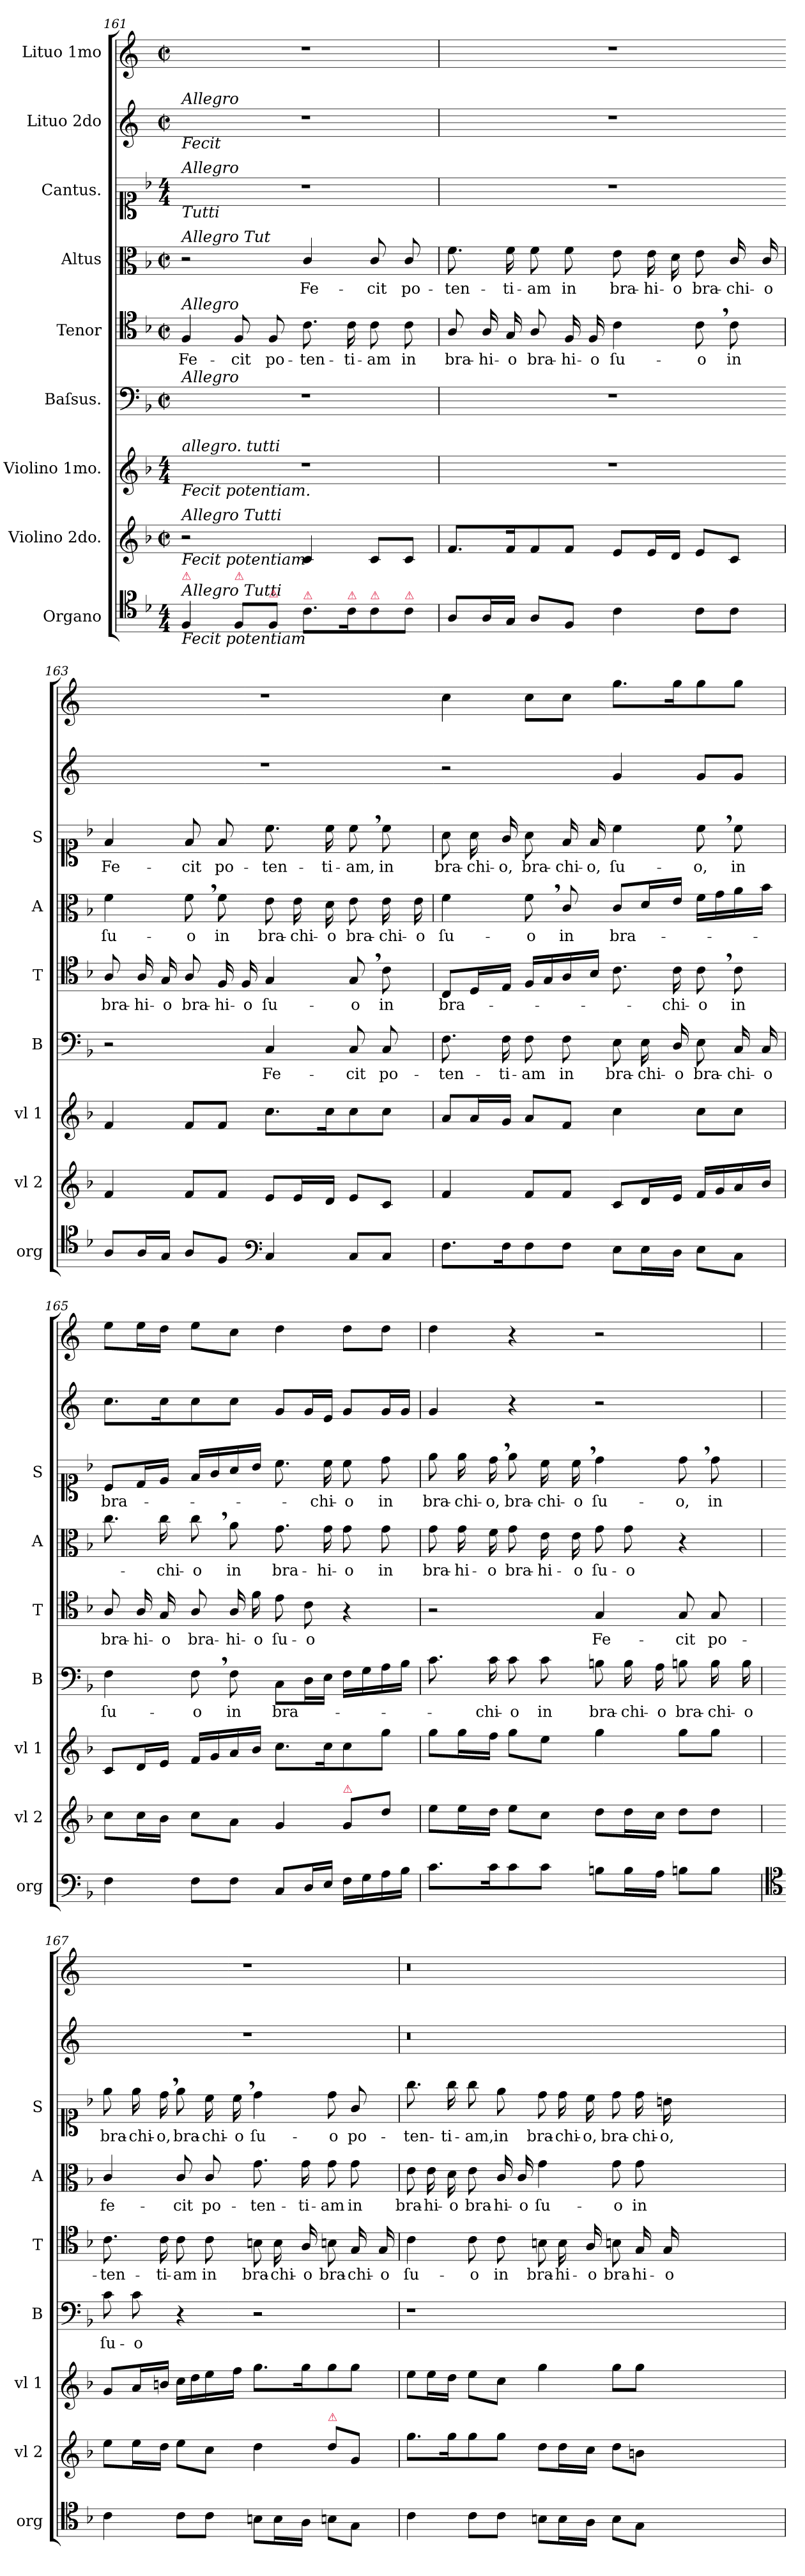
**kern	**kern	**kern	**kern	**text	**kern	**text	**kern	**text	**kern	**text	**kern	**kern
*part9	*part8	*part7	*part6	*part6	*part5	*part5	*part4	*part4	*part3	*part3	*part2	*part1
*staff9	*staff8	*staff7	*staff6	*staff6	*staff5	*staff5	*staff4	*staff4	*staff3	*staff3	*staff2	*staff1
*I"Organo	*I"Violino 2do.	*I"Violino 1mo.	*I"Baſsus.	*	*I"Tenor	*	*I"Altus	*	*I"Cantus.	*	*I"Lituo 2do	*I"Lituo 1mo
*I'org	*I'vl 2	*I'vl 1	*I'B	*	*I'T	*	*I'A	*	*I'S	*	*	*
*clefC5	*clefG2	*clefG2	*clefF4	*	*clefC4	*	*clefC3	*	*clefC1	*	*clefG2	*clefG2
*	*	*	*	*	*	*	*	*	*	*	*ITrd-3c-5	*ITrd-3c-5
*k[b-]	*k[b-]	*k[b-]	*k[b-]	*	*k[b-]	*	*k[b-]	*	*k[b-]	*	*k[b-]	*k[b-]
*M4/4	*M4/4	*M4/4	*M4/4	*	*M4/4	*	*M4/4	*	*M4/4	*	*M4/4	*M4/4
*	*met(c|)	*	*met(c|)	*	*met(c|)	*	*met(c|)	*	*	*	*met(c|)	*met(c|)
=161	=161	=161	=161	=161	=161	=161	=161	=161	=161	=161	=161	=161
!	!	!	!	!	!	!	!	!	!	!	!LO:TX:b:i:t=Fecit	!
!	!	!	!	!	!	!	!	!	!	!	!LO:TX:a:i:t=Allegro	!
!	!	!	!	!	!	!	!	!	!LO:TX:b:i:t=Tutti	!	!	!
!	!	!	!	!	!	!	!	!	!LO:TX:a:i:t=Allegro	!	!	!
!	!	!	!	!	!	!	!LO:TX:a:i:t=Allegro Tut	!	!	!	!	!
!	!	!	!	!	!LO:TX:a:i:t=Allegro	!	!	!	!	!	!	!
!	!	!	!LO:TX:a:i:t=Allegro	!	!	!	!	!	!	!	!	!
!	!	!LO:TX:b:i:t=Fecit potentiam.	!	!	!	!	!	!	!	!	!	!
!	!	!LO:TX:a:i:t=allegro. tutti	!	!	!	!	!	!	!	!	!	!
!	!LO:TX:b:i:t=Fecit potentiam	!	!	!	!	!	!	!	!	!	!	!
!	!LO:TX:a:i:t=Allegro Tutti	!	!	!	!	!	!	!	!	!	!	!
!LO:TX:b:i:t=Fecit potentiam	!	!	!	!	!	!	!	!	!	!	!	!
!LO:TX:a:i:t=Allegro Tutti	!	!	!	!	!	!	!	!	!	!	!	!
!LO:TX:a:color=crimson:t=⚠	!	!	!	!	!	!	!	!	!	!	!	!
4D/	2r	1r	1r	.	4F/	Fe-	2r	.	1r	.	1r	1r
!LO:TX:a:color=crimson:t=⚠	!	!	!	!	!	!	!	!	!	!	!	!
8D/L	.	.	.	.	8F/	-cit	.	.	.	.	.	.
!LO:TX:a:color=crimson:t=⚠	!	!	!	!	!	!	!	!	!	!	!	!
8D/J	.	.	.	.	8F/	po-	.	.	.	.	.	.
!LO:TX:a:color=crimson:t=⚠	!	!	!	!	!	!	!	!	!	!	!	!
8.A\L	4c/	.	.	.	8.c\	-ten-	4c/	Fe-	.	.	.	.
!LO:TX:a:color=crimson:t=⚠	!	!	!	!	!	!	!	!	!	!	!	!
16A\K	.	.	.	.	16c\	-ti-	.	.	.	.	.	.
!LO:TX:a:color=crimson:t=⚠	!	!	!	!	!	!	!	!	!	!	!	!
8A\	8c/L	.	.	.	8c\	-am	8c/	-cit	.	.	.	.
!LO:TX:a:color=crimson:t=⚠	!	!	!	!	!	!	!	!	!	!	!	!
8A\J	8c/J	.	.	.	8c\	in	8c/	po-	.	.	.	.
=162	=162	=162	=162	=162	=162	=162	=162	=162	=162	=162	=162	=162
8F/L	8.f/L	1r	1r	.	8A/	bra-	8.f\	-ten-	1r	.	1r	1r
16F/L	.	.	.	.	16A/	-hi-	.	.	.	.	.	.
16E/JJ	16f/K	.	.	.	16G/	-o	16f\	-ti-	.	.	.	.
8F/L	8f/	.	.	.	8A/	bra-	8f\	-am	.	.	.	.
8D/J	8f/J	.	.	.	16F/	-hi-	8f\	in	.	.	.	.
.	.	.	.	.	16F/	-o	.	.	.	.	.	.
4A\	8e/L	.	.	.	4c\	ſu-	8e\	bra-	.	.	.	.
.	16e/L	.	.	.	.	.	16e\	-hi-	.	.	.	.
.	16d/JJ	.	.	.	.	.	16d\	-o	.	.	.	.
8A\L	8e/L	.	.	.	8c,\	-o	8e\	bra-	.	.	.	.
8A\J	8c/J	.	.	.	8c\	in	16c/	-chi-	.	.	.	.
.	.	.	.	.	.	.	16c/	-o	.	.	.	.
=163	=163	=163	=163-	=163	=163	=163	=163	=163	=163-	=163	=163	=163
8F/L	4f/	4f/	2r	.	8A/	bra-	4f\	ſu-	4f/	Fe-	1r	1r
16F/L	.	.	.	.	16A/	-hi-	.	.	.	.	.	.
16E/JJ	.	.	.	.	16G/	-o	.	.	.	.	.	.
!	!	!	!	!	!	!LO:LY:i	!	!	!	!	!	!
8F/L	8f/L	8f/L	.	.	8A/	bra-	8f,\	-o	8f/	-cit	.	.
!	!	!	!	!	!	!LO:LY:i	!	!	!	!	!	!
8D/J	8f/J	8f/J	.	.	16F/	-hi-	8f\	in	8f/	po-	.	.
!	!	!	!	!	!	!LO:LY:i	!	!	!	!	!	!
.	.	.	.	.	16F/	-o	.	.	.	.	.	.
*clefF4	*	*	*	*	*	*	*	*	*	*	*	*
4C/	8e/L	8.cc\L	4C/	Fe-	4G/	ſu-	8e\	bra-	8.cc\	-ten-	.	.
.	16e/L	.	.	.	.	.	16e\	-chi-	.	.	.	.
.	16d/JJ	16cc\K	.	.	.	.	16d\	-o	16cc\	-ti-	.	.
!	!	!	!	!	!	!	!	!LO:LY:i	!	!	!	!
8C/L	8e/L	8cc\	8C/	-cit	8G,/	-o	8e\	bra-	8cc,\	-am,	.	.
!	!	!	!	!	!	!	!	!LO:LY:i	!	!	!	!
8C/J	8c/J	8cc\J	8C/	po-	8c\	in	16e\	-chi-	8cc\	in	.	.
!	!	!	!	!	!	!	!	!LO:LY:i	!	!	!	!
.	.	.	.	.	.	.	16e\	-o	.	.	.	.
=164	=164	=164	=164	=164-	=164	=164-	=164	=164-	=164	=164-	=164-	=164-
8.F\L	4f/	8a/L	8.F\	-ten-	8C/L	bra-	4f\	ſu-	8a\	bra-	2r	4ff\
.	.	16a/L	.	.	16D/L	.	.	.	16a\	-chi-	.	.
16F\K	.	16g/JJ	16F\	-ti-	16E/JJ	.	.	.	16g/	-o,	.	.
8F\	8f/L	8a/L	8F\	-am	16F/LL	.	8f,\	-o	8a\	bra-	.	8ff\L
.	.	.	.	.	16G/	.	.	.	.	.	.	.
8F\J	8f/J	8f/J	8F\	in	16A/	.	8c/	in	16f/	-chi-	.	8ff\J
.	.	.	.	.	16B-/JJ	.	.	.	16f/	-o,	.	.
8E\L	8c/L	4cc\	8E\	bra-	8.c\	.	8c/L	bra-	4cc\	ſu-	4cc/	8.ccc\L
16E\L	16d/L	.	16E\	-chi-	.	.	16d/L	.	.	.	.	.
16D\JJ	16e/JJ	.	16D/	-o	16c\	-chi-	16e/JJ	.	.	.	.	16ccc\K
8E\L	16f/LL	8cc\L	8E\	bra-	8c,\	-o	16f\LL	.	8cc,\	-o,	8cc/L	8ccc\
.	16g/	.	.	.	.	.	16g\	.	.	.	.	.
8C\J	16a/	8cc\J	16C/	-chi-	8c\	in	16a\	.	8cc\	in	8cc/J	8ccc\J
.	16b-/JJ	.	16C/	-o	.	.	16b-\JJ	.	.	.	.	.
=165	=165	=165	=165	=165	=165	=165	=165	=165	=165	=165	=165	=165
4F\	8cc\L	8c/L	4F\	ſu-	8A/	bra-	8.cc\	.	8c/L	bra-	8.ff\L	8aa\L
.	16cc\L	16d/L	.	.	16A/	-hi-	.	.	16d/L	.	.	16aa\L
.	16b-\JJ	16e/JJ	.	.	16G/	-o	16cc\	-chi-	16e/JJ	.	16ff\K	16gg\JJ
8F\L	8cc\L	16f/LL	8F,\	-o	8A/	bra-	8cc,\	-o	16f/LL	.	8ff\	8aa\L
.	.	16g/	.	.	.	.	.	.	16g/	.	.	.
8F\J	8a\J	16a/	8F\	in	16A/	-hi-	8a\	in	16a/	.	8ff\J	8ff\J
.	.	16b-/JJ	.	.	16f\	-o	.	.	16b-/JJ	.	.	.
8C/L	4g/	8.cc\L	8C\L	bra-	8e\	ſu-	8.g\	bra-	8.cc\	.	8cc/L	4gg\
16D/L	.	.	16D\L	.	8c\	-o	.	.	.	.	16cc/L	.
16E/JJ	.	16cc\K	16E\JJ	.	.	.	16g\	-hi-	16cc\	-chi-	16a/JJ	.
!	!LO:TX:a:color=crimson:t=⚠	!	!	!	!	!	!	!	!	!	!	!
16F\LL	8g/L	8cc\	16F\LL	.	4r	.	8g\	-o	8cc\	-o	8cc/L	8gg\L
16G\	.	.	16G\	.	.	.	.	.	.	.	.	.
16A\	8dd\J	8gg\J	16A\	.	.	.	8g\	in	8dd\	in	16cc/L	8gg\J
16B-\JJ	.	.	16B-\JJ	.	.	.	.	.	.	.	16cc/JJ	.
=166	=166	=166	=166	=166	=166	=166	=166	=166	=166	=166	=166	=166
8.c\L	8ee\L	8gg\L	8.c\	.	2r	.	8g\	bra-	8ee\	bra-	4cc/	4gg\
.	16ee\L	16gg\L	.	.	.	.	16g\	-hi-	16ee\	-chi-	.	.
16c\K	16dd\JJ	16ff\JJ	16c\	-chi-	.	.	16f\	-o	16dd,\	-o,	.	.
8c\	8ee\L	8gg\L	8c\	-o	.	.	8g\	bra-	8ee\	bra-	4r	4r
8c\J	8cc\J	8ee\J	8c\	in	.	.	16e\	-hi-	16cc\	-chi-	.	.
.	.	.	.	.	.	.	16e\	-o	16cc,\	-o	.	.
8Bn\L	8dd\L	4gg\	8Bn\	bra-	4G/	Fe-	8g\	ſu-	4dd\	ſu-	2r	2r
16B\L	16dd\L	.	16B\	-chi-	.	.	8g\	-o	.	.	.	.
16A\JJ	16cc\JJ	.	16A\	-o	.	.	.	.	.	.	.	.
8Bn\L	8dd\L	8gg\L	8Bn\	bra-	8G/	-cit	4r	.	8dd,\	-o,	.	.
8B\J	8dd\J	8gg\J	16B\	-chi-	8G/	po-	.	.	8dd\	in	.	.
.	.	.	16B\	-o	.	.	.	.	.	.	.	.
=167	=167	=167	=167	=167	=167	=167	=167	=167	=167	=167	=167	=167
*clefC4	*	*	*	*	*	*	*	*	*	*	*	*
4c\	8ee\L	8g/L	8c\	ſu-	8.c\	-ten-	4c/	fe-	8ee\	bra-	1r	1r
.	16ee\L	16a/L	8c\	-o	.	.	.	.	16ee\	-chi-	.	.
.	16dd\JJ	16bn/JJ	.	.	16c\	-ti-	.	.	16dd,\	-o,	.	.
8c\L	8ee\L	16cc\LL	4r	.	8c\	-am	8c/	-cit	8ee\	bra-	.	.
.	.	16dd\	.	.	.	.	.	.	.	.	.	.
8c\J	8cc\J	16ee\	.	.	8c\	in	8c/	po-	16cc\	-chi-	.	.
.	.	16ff\JJ	.	.	.	.	.	.	16cc,\	-o	.	.
8Bn\L	4dd\	8.gg\L	2r	.	8Bn\	bra-	8.g\	-ten-	4dd\	ſu-	.	.
16B\L	.	.	.	.	16B\	-chi-	.	.	.	.	.	.
16A\JJ	.	16gg\K	.	.	16A/	-o	16g\	-ti-	.	.	.	.
!	!LO:TX:a:color=crimson:t=⚠	!	!	!	!	!	!	!	!	!	!	!
!	!	!	!	!	!	!LO:LY:i	!	!	!	!	!	!
8Bn\L	8dd\L	8gg\	.	.	8Bn\	bra-	8g\	-am	8dd\	-o	.	.
!	!	!	!	!	!	!LO:LY:i	!	!	!	!	!	!
8G\J	8g/J	8gg\J	.	.	16G/	-chi-	8g\	in	8g/	po-	.	.
!	!	!	!	!	!	!LO:LY:i	!	!	!	!	!	!
.	.	.	.	.	16G/	-o	.	.	.	.	.	.
=168	=168	=168	=168	=168	=168	=168	=168	=168	=168	=168	=168	=168
4c\	8.gg\L	8ee\L	1r	.	4c\	ſu-	8e\	bra-	8.gg\	-ten-	0.r	0.r
.	.	16ee\L	.	.	.	.	16e\	-hi-	.	.	.	.
.	16gg\K	16dd\JJ	.	.	.	.	16d\	-o	16gg\	-ti-	.	.
8c\L	8gg\	8ee\L	.	.	8c\	-o	8e\	bra-	8gg\	-am,	.	.
8c\J	8gg\J	8cc\J	.	.	8c\	in	16c/	-hi-	8ee\	in	.	.
.	.	.	.	.	.	.	16c/	-o	.	.	.	.
8Bn\L	8dd\L	4gg\	.	.	8Bn\	bra-	4g\	ſu-	8dd\	bra-	.	.
16B\L	16dd\L	.	.	.	16B\	-hi-	.	.	16dd\	-chi-	.	.
16A\JJ	16cc\JJ	.	.	.	16A/	-o	.	.	16cc\	-o,	.	.
!	!	!	!	!	!	!LO:LY:i	!	!	!	!	!	!
8B\L	8dd\L	8gg\L	.	.	8Bn\	bra-	8g\	-o	8dd\	bra-	.	.
!	!	!	!	!	!	!LO:LY:i	!	!	!	!	!	!
8G\J	8bn\J	8gg\J	.	.	16G/	-hi-	8g\	in	16dd\	-chi-	.	.
!	!	!	!	!	!	!LO:LY:i	!	!	!	!	!	!
.	.	.	.	.	16G/	-o	.	.	16bn\	-o,	.	.
0ryy	0ryy	0ryy	0ryy	.	0ryy	.	0ryy	.	0ryy	.	.	.
=	=	=	=	=	=	=	=	=	=	=	=	=
*-	*-	*-	*-	*-	*-	*-	*-	*-	*-	*-	*-	*-
